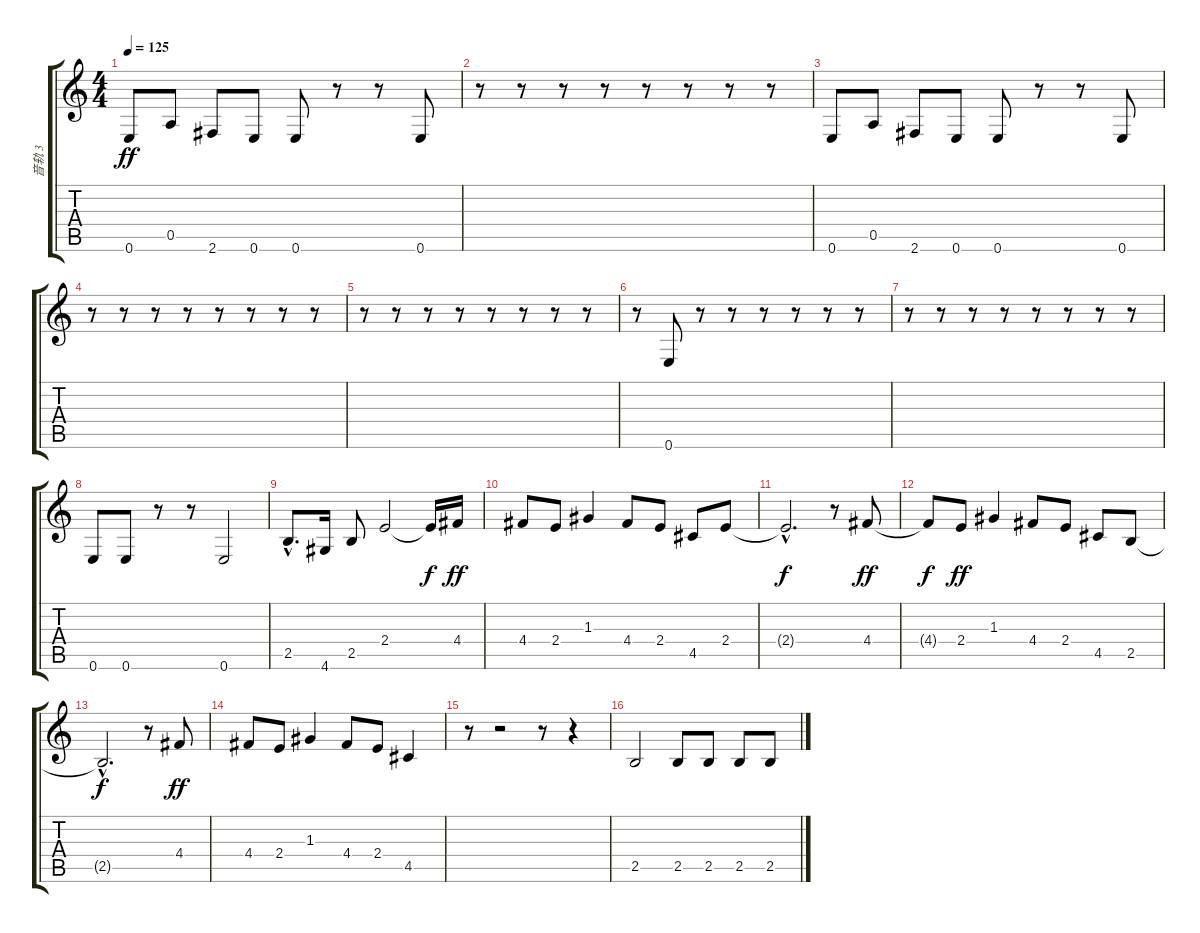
\track ("音轨 3" "音轨 3") {instrument electricbassfinger}
\staff {score tabs}
\tuning (E4 B3 G3 D3 A2 E2) {hide}
\ts (4 4)
\tempo 125
\clef g2
\ks c
0.6.8{dy ff} 0.5.8 2.6.8 0.6.8 0.6.8 r.8 r.8 0.6.8 |
r.8 r.8 r.8 r.8 r.8 r.8 r.8 r.8 |
0.6.8 0.5.8 2.6.8 0.6.8 0.6.8 r.8 r.8 0.6.8 |
r.8 r.8 r.8 r.8 r.8 r.8 r.8 r.8 |
r.8 r.8 r.8 r.8 r.8 r.8 r.8 r.8 |
r.8 0.6.8 r.8 r.8 r.8 r.8 r.8 r.8 |
r.8 r.8 r.8 r.8 r.8 r.8 r.8 r.8 |
0.6.8 0.6.8 r.8 r.8 0.6.2 |
2.5{hac}.8{d} 4.6.16 2.5.8 2.4.2 2.4{t}.16{dy f} 4.4.16{dy ff} |
4.4.8 2.4.8 1.3.4 4.4.8 2.4.8 4.5.8 2.4.8 |
2.4{hac t}.2{d dy f} r.8 4.4.8{dy ff} |
4.4{t}.8{dy f} 2.4.8{dy ff} 1.3.4 4.4.8 2.4.8 4.5.8 2.5.8 |
2.5{hac t}.2{d dy f} r.8 4.4.8{dy ff} |
4.4.8 2.4.8 1.3.4 4.4.8 2.4.8 4.5.4 |
r.8 r.2 r.8 r.4 |
2.5.2 2.5.8 2.5.8 2.5.8 2.5.8
